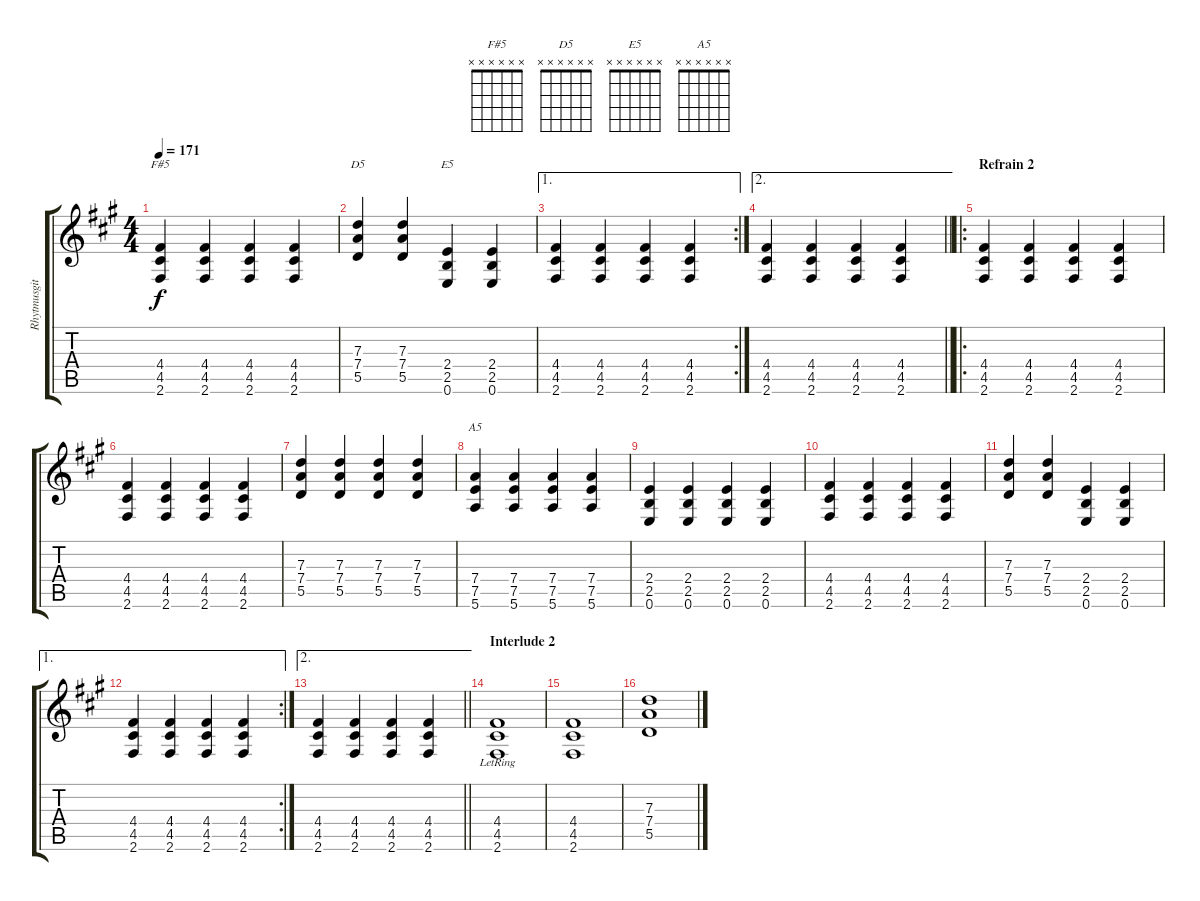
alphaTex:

\track ("Rhytmusgitarre 2" "Rhytmusgit") {instrument overdrivenguitar}
\staff {score tabs}
\tuning (E4 B3 G3 D3 A2 E2) {hide}
\chord ("F#5" x x x x x x)
\chord ("D5" x x x x x x)
\chord ("E5" x x x x x x)
\chord ("A5" x x x x x x)
\ts (4 4)
\tempo 171
\clef g2
\ks f#minor
(4.4 4.5 2.6).4{ch "F#5" dy f} (4.4 4.5 2.6).4 (4.4 4.5 2.6).4 (4.4 4.5 2.6).4 |
(7.3 7.4 5.5).4{ch "D5"} (7.3 7.4 5.5).4 (2.4 2.5 0.6).4{ch "E5"} (2.4 2.5 0.6).4 |
\ae 1
\rc 2
(4.4 4.5 2.6).4 (4.4 4.5 2.6).4 (4.4 4.5 2.6).4 (4.4 4.5 2.6).4 |
\ae 2
\barLineRight lightlight
(4.4 4.5 2.6).4 (4.4 4.5 2.6).4 (4.4 4.5 2.6).4 (4.4 4.5 2.6).4 |
\ro
\section ("" "Refrain 2")
(4.4 4.5 2.6).4 (4.4 4.5 2.6).4 (4.4 4.5 2.6).4 (4.4 4.5 2.6).4 |
(4.4 4.5 2.6).4 (4.4 4.5 2.6).4 (4.4 4.5 2.6).4 (4.4 4.5 2.6).4 |
(7.3 7.4 5.5).4 (7.3 7.4 5.5).4 (7.3 7.4 5.5).4 (7.3 7.4 5.5).4 |
(7.4 7.5 5.6).4{ch "A5"} (7.4 7.5 5.6).4 (7.4 7.5 5.6).4 (7.4 7.5 5.6).4 |
(2.4 2.5 0.6).4 (2.4 2.5 0.6).4 (2.4 2.5 0.6).4 (2.4 2.5 0.6).4 |
(4.4 4.5 2.6).4 (4.4 4.5 2.6).4 (4.4 4.5 2.6).4 (4.4 4.5 2.6).4 |
(7.3 7.4 5.5).4 (7.3 7.4 5.5).4 (2.4 2.5 0.6).4 (2.4 2.5 0.6).4 |
\ae 1
\rc 2
(4.4 4.5 2.6).4 (4.4 4.5 2.6).4 (4.4 4.5 2.6).4 (4.4 4.5 2.6).4 |
\ae 2
\barLineRight lightlight
(4.4 4.5 2.6).4 (4.4 4.5 2.6).4 (4.4 4.5 2.6).4 (4.4 4.5 2.6).4 |
\section ("" "Interlude 2")
(4.4 4.5{lr} 2.6{lr}).1{volume 6 instrument overdrivenguitar} |
(4.4 4.5 2.6).1 |
(7.3 7.4 5.5).1
